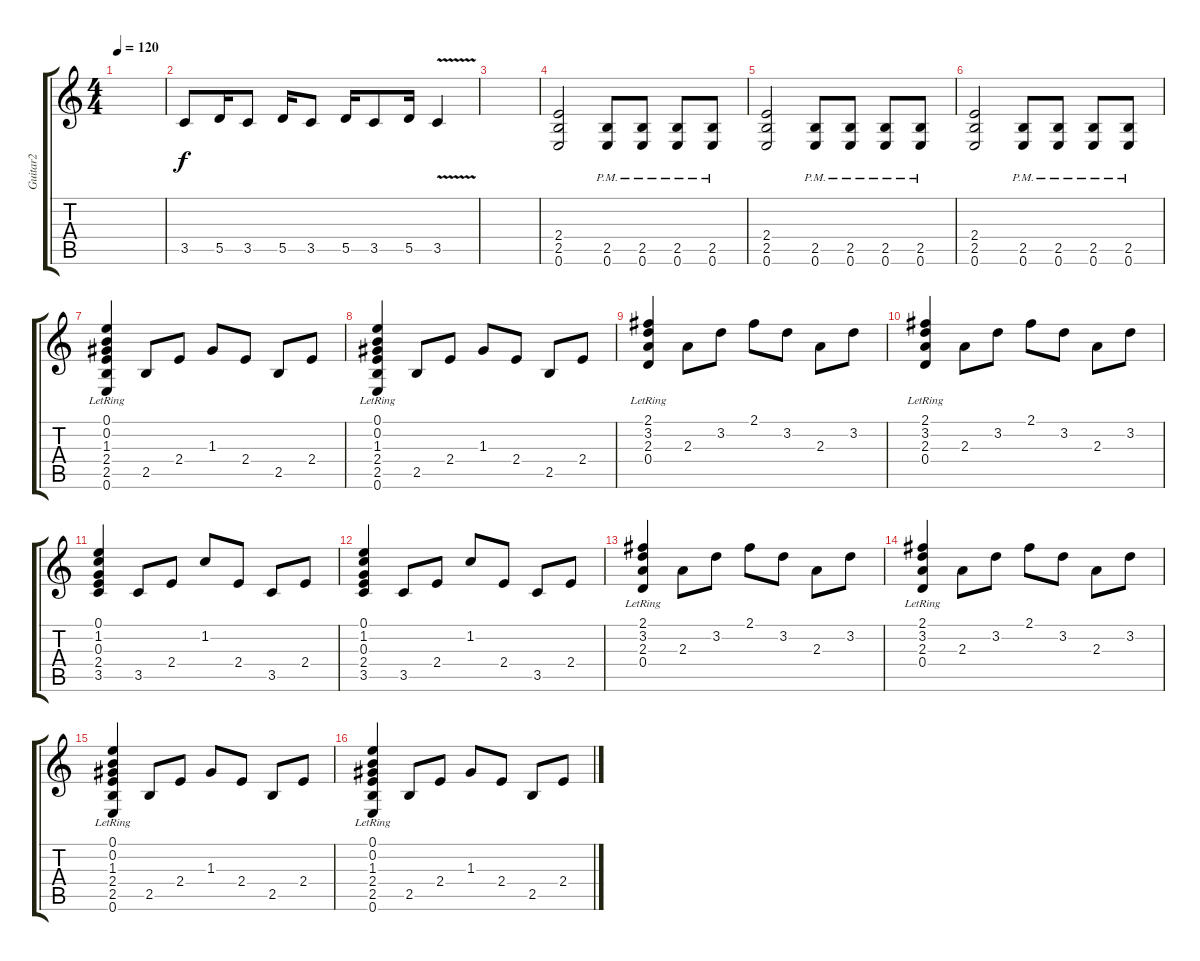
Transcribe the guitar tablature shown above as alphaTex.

\track ("Guitar2" "Guitar2") {instrument electricguitarclean}
\staff {score tabs}
\tuning (E4 B3 G3 D3 A2 E2) {hide}
\ts (4 4)
\tempo 120
\clef g2
\ks c
|
3.5.8 5.5.16 3.5.8 5.5.16 3.5.8 5.5.16 3.5.8 5.5.16 3.5{v}.4 |
|
(2.4 2.5 0.6).2 (2.5{pm} 0.6{pm}).8 (2.5{pm} 0.6{pm}).8 (2.5{pm} 0.6{pm}).8 (2.5{pm} 0.6{pm}).8 |
(2.4 2.5 0.6).2 (2.5{pm} 0.6{pm}).8 (2.5{pm} 0.6{pm}).8 (2.5{pm} 0.6{pm}).8 (2.5{pm} 0.6{pm}).8 |
(2.4 2.5 0.6).2 (2.5{pm} 0.6{pm}).8 (2.5{pm} 0.6{pm}).8 (2.5{pm} 0.6{pm}).8 (2.5{pm} 0.6{pm}).8 |
(0.1{lr} 0.2{lr} 1.3 2.4 2.5 0.6{lr}).4 2.5.8 2.4.8 1.3.8 2.4.8 2.5.8 2.4.8 |
(0.1{lr} 0.2{lr} 1.3 2.4 2.5 0.6{lr}).4 2.5.8 2.4.8 1.3.8 2.4.8 2.5.8 2.4.8 |
(2.1 3.2 2.3 0.4{lr}).4 2.3.8 3.2.8 2.1.8 3.2.8 2.3.8 3.2.8 |
(2.1 3.2 2.3 0.4{lr}).4 2.3.8 3.2.8 2.1.8 3.2.8 2.3.8 3.2.8 |
(0.1 1.2 0.3 2.4 3.5).4 3.5.8 2.4.8 1.2.8 2.4.8 3.5.8 2.4.8 |
(0.1 1.2 0.3 2.4 3.5).4 3.5.8 2.4.8 1.2.8 2.4.8 3.5.8 2.4.8 |
(2.1 3.2 2.3 0.4{lr}).4 2.3.8 3.2.8 2.1.8 3.2.8 2.3.8 3.2.8 |
(2.1 3.2 2.3 0.4{lr}).4 2.3.8 3.2.8 2.1.8 3.2.8 2.3.8 3.2.8 |
(0.1{lr} 0.2{lr} 1.3 2.4 2.5 0.6{lr}).4 2.5.8 2.4.8 1.3.8 2.4.8 2.5.8 2.4.8 |
(0.1{lr} 0.2{lr} 1.3 2.4 2.5 0.6{lr}).4 2.5.8 2.4.8 1.3.8 2.4.8 2.5.8 2.4.8
